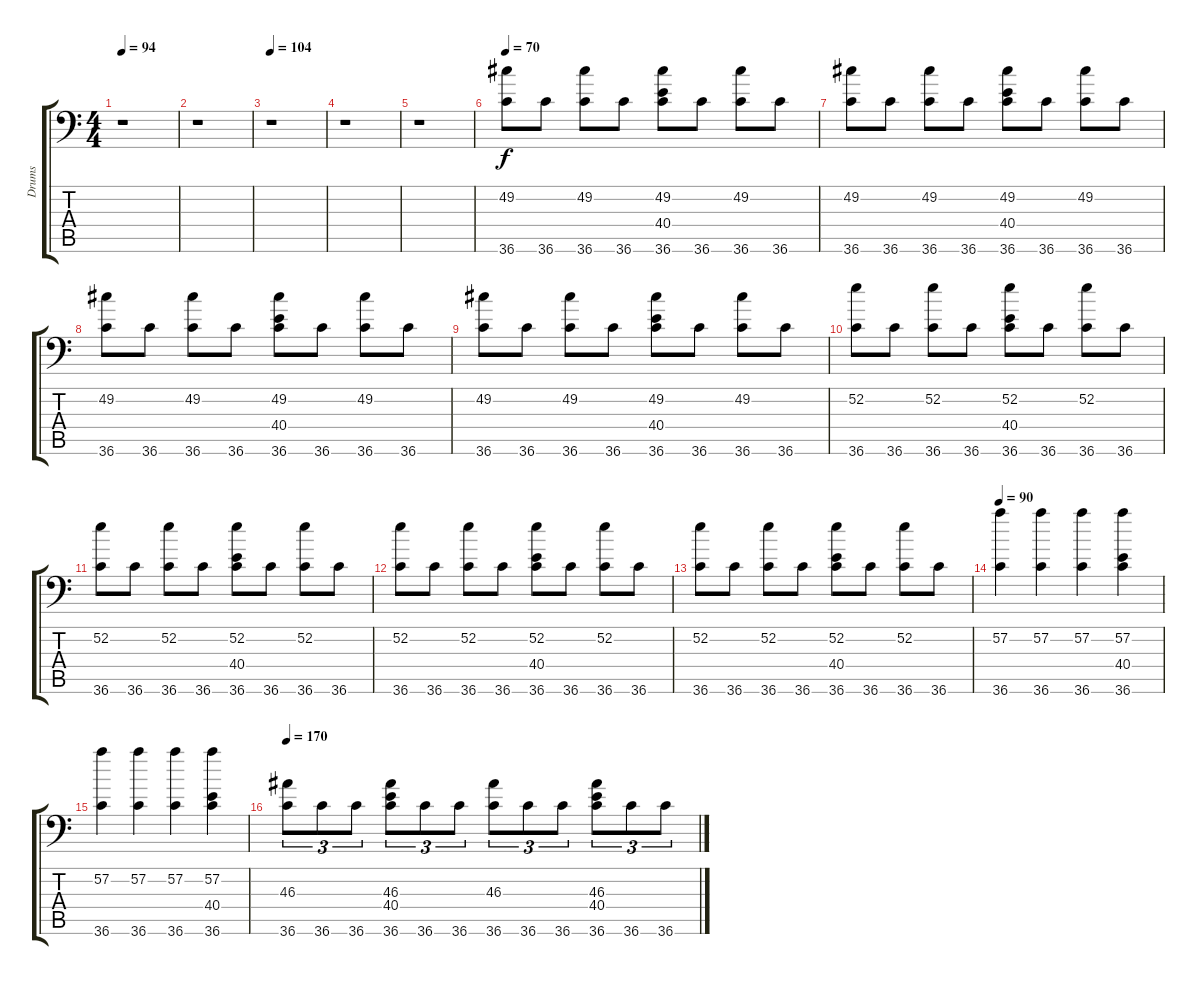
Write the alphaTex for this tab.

\track ("Drums" "Drums") {instrument acousticgrandpiano}
\staff {score tabs}
\tuning (C-1 C-1 C-1 C-1 C-1 C-1) {hide}
\ts (4 4)
\tempo 94
\clef f4
\ks c
r.1{dy f} |
r.1 |
\tempo 104
r.1 |
r.1 |
r.1 |
\tempo 70
(49.2 36.6).8 36.6.8 (49.2 36.6).8 36.6.8 (49.2 40.4 36.6).8 36.6.8 (49.2 36.6).8 36.6.8 |
(49.2 36.6).8 36.6.8 (49.2 36.6).8 36.6.8 (49.2 40.4 36.6).8 36.6.8 (49.2 36.6).8 36.6.8 |
(49.2 36.6).8 36.6.8 (49.2 36.6).8 36.6.8 (49.2 40.4 36.6).8 36.6.8 (49.2 36.6).8 36.6.8 |
(49.2 36.6).8 36.6.8 (49.2 36.6).8 36.6.8 (49.2 40.4 36.6).8 36.6.8 (49.2 36.6).8 36.6.8 |
(52.2 36.6).8 36.6.8 (52.2 36.6).8 36.6.8 (52.2 40.4 36.6).8 36.6.8 (52.2 36.6).8 36.6.8 |
(52.2 36.6).8 36.6.8 (52.2 36.6).8 36.6.8 (52.2 40.4 36.6).8 36.6.8 (52.2 36.6).8 36.6.8 |
(52.2 36.6).8 36.6.8 (52.2 36.6).8 36.6.8 (52.2 40.4 36.6).8 36.6.8 (52.2 36.6).8 36.6.8 |
(52.2 36.6).8 36.6.8 (52.2 36.6).8 36.6.8 (52.2 40.4 36.6).8 36.6.8 (52.2 36.6).8 36.6.8 |
\tempo 90
(57.2 36.6).4 (57.2 36.6).4 (57.2 36.6).4 (57.2 40.4 36.6).4 |
(57.2 36.6).4 (57.2 36.6).4 (57.2 36.6).4 (57.2 40.4 36.6).4 |
\tempo 170
(46.3 36.6).8{tu (3 2)} 36.6.8{tu (3 2)} 36.6.8{tu (3 2)} (46.3 40.4 36.6).8{tu (3 2)} 36.6.8{tu (3 2)} 36.6.8{tu (3 2)} (46.3 36.6).8{tu (3 2)} 36.6.8{tu (3 2)} 36.6.8{tu (3 2)} (46.3 40.4 36.6).8{tu (3 2)} 36.6.8{tu (3 2)} 36.6.8{tu (3 2)}
